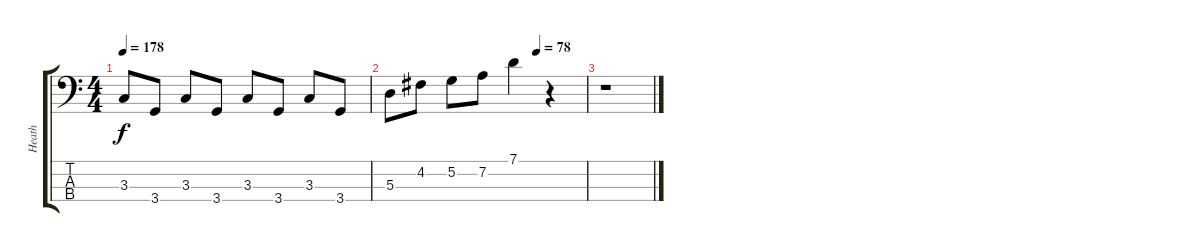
\track ("Heath" "Heath") {instrument electricbasspick}
\staff {score tabs}
\tuning (G2 D2 A1 E1) {hide}
\ts (4 4)
\tempo 178
\clef f4
\ks c
3.3.8{dy f} 3.4.8 3.3.8 3.4.8 3.3.8 3.4.8 3.3.8 3.4.8 |
\tempo (78 0.75)
5.3.8 4.2.8 5.2.8 7.2.8 7.1.4 r.4 |
r.1
